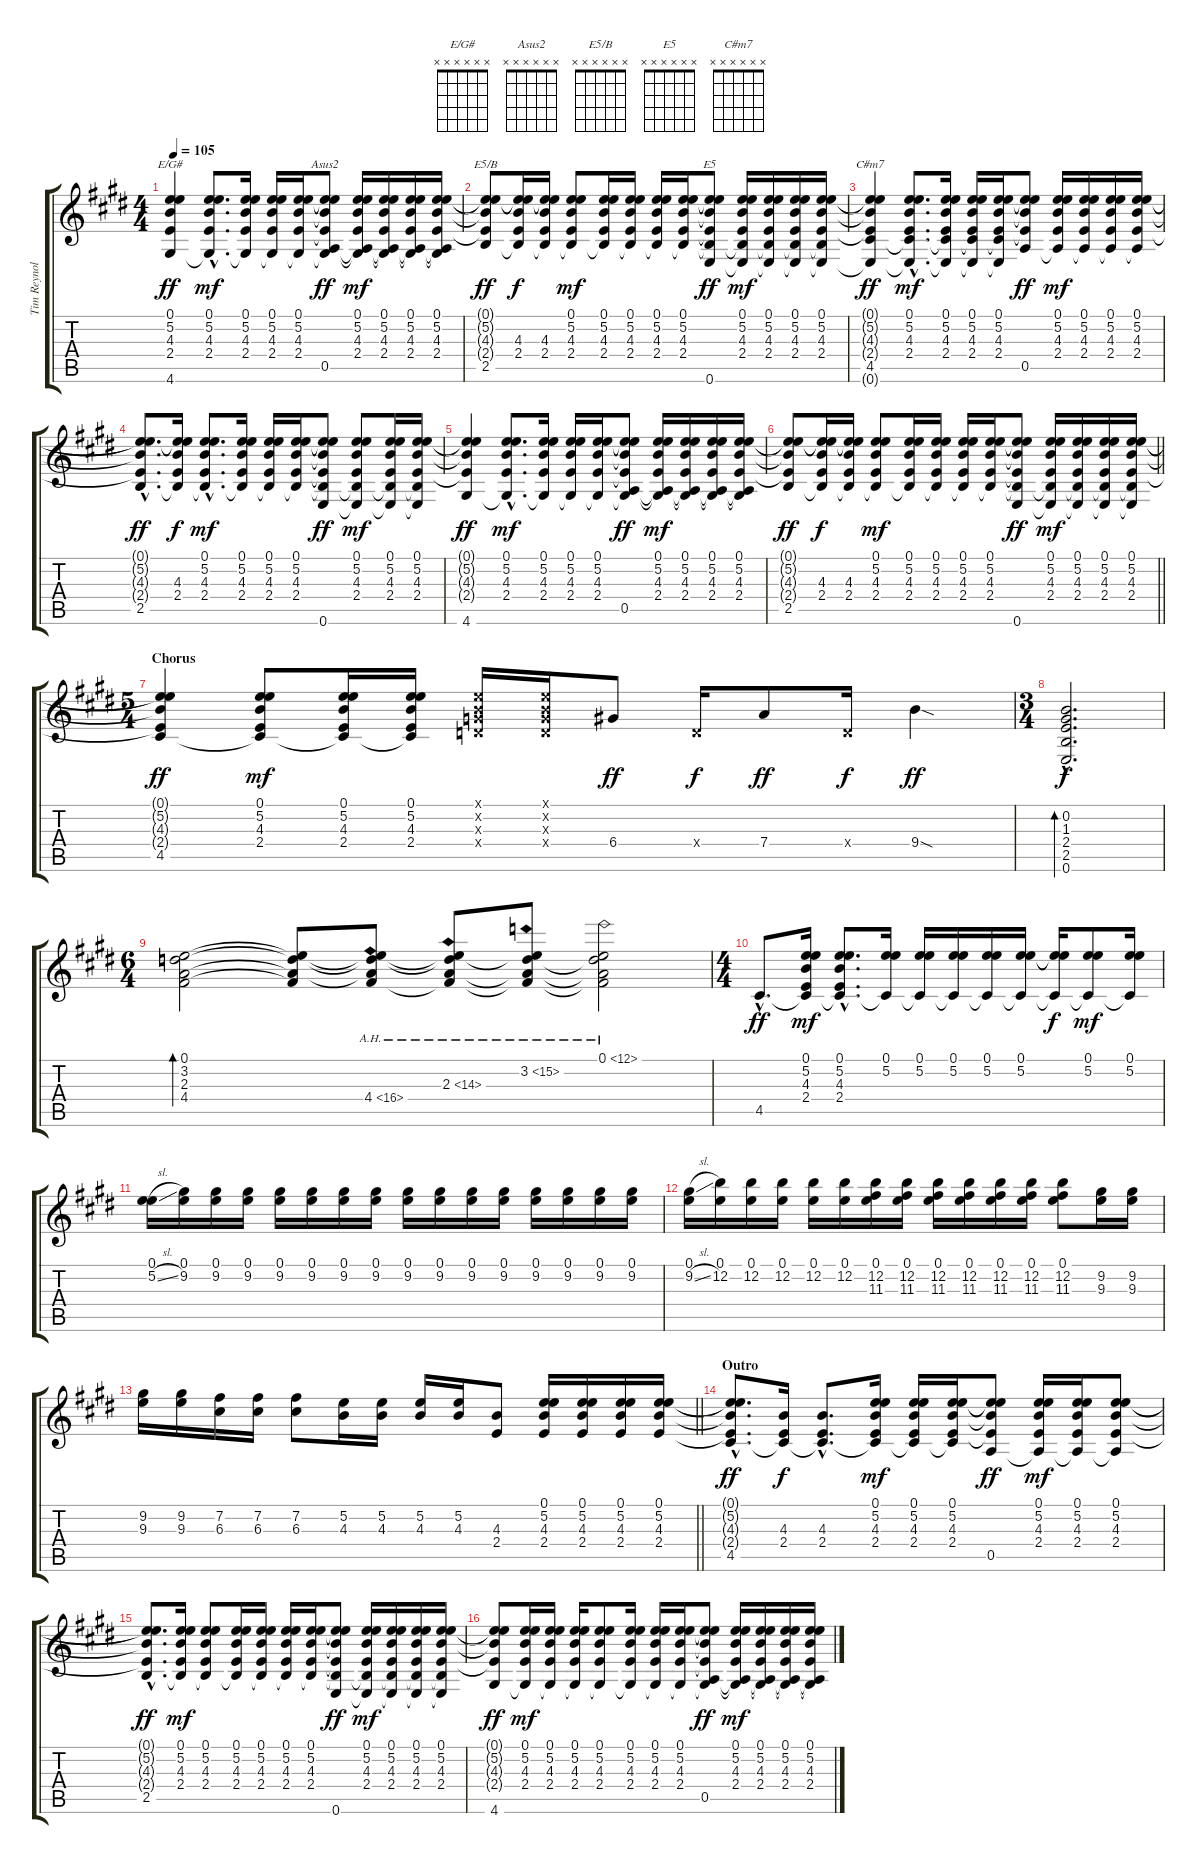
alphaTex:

\track ("Tim Reynolds" "Tim Reynol") {instrument acousticguitarsteel}
\staff {score tabs}
\tuning (E4 B3 G3 D3 A2 E2) {hide}
\chord ("E/G#" x x x x x x)
\chord ("Asus2" x x x x x x)
\chord ("E5/B" x x x x x x)
\chord ("E5" x x x x x x)
\chord ("C#m7" x x x x x x)
\ts (4 4)
\tempo 105
\clef g2
\ks c#minor
(0.1{t} 5.2{t} 4.3{t} 2.4{t} 4.6).4{ch "E/G#" dy ff} (0.1{hac} 5.2{hac} 4.3{hac} 2.4{hac} 4.6{hac t}).8{d dy mf} (0.1 5.2 4.3 2.4 4.6{t}).16 (0.1 5.2 4.3 2.4 4.6{t}).16 (0.1 5.2 4.3 2.4 4.6{t}).16 (0.1{t} 5.2{t} 4.3{t} 2.4{t} 0.5 4.6{t}).8{ch "Asus2" dy ff} (0.1 5.2 4.3 2.4 0.5{t} 4.6{t}).16{dy mf} (0.1 5.2 4.3 2.4 0.5{t} 4.6{t}).16 (0.1 5.2 4.3 2.4 0.5{t} 4.6{t}).16 (0.1 5.2 4.3 2.4 0.5{t} 4.6{t}).16 |
(0.1{t} 5.2{t} 4.3{t} 2.4{t} 2.5).8{ch "E5/B" dy ff} (0.1{t} 5.2{t} 4.3 2.4 2.5{t}).16{dy f} (0.1{t} 5.2{t} 4.3 2.4 2.5{t}).16 (0.1 5.2 4.3 2.4 2.5{t}).8{dy mf} (0.1 5.2 4.3 2.4 2.5{t}).16 (0.1 5.2 4.3 2.4 2.5{t}).16 (0.1 5.2 4.3 2.4 2.5{t}).16 (0.1 5.2 4.3 2.4 2.5{t}).16 (0.1{t} 5.2{t} 4.3{t} 2.4{t} 2.5{t} 0.6).8{ch "E5" dy ff} (0.1 5.2 4.3 2.4 2.5{t} 0.6{t}).16{dy mf} (0.1 5.2 4.3 2.4 2.5{t} 0.6{t}).16 (0.1 5.2 4.3 2.4 2.5{t} 0.6{t}).16 (0.1 5.2 4.3 2.4 2.5{t} 0.6{t}).16 |
(0.1{t} 5.2{t} 4.3{t} 2.4{t} 4.5 0.6{t}).4{ch "C#m7" dy ff} (0.1{hac} 5.2{hac} 4.3{hac} 2.4{hac} 4.5{hac t} 0.6{hac t}).8{d dy mf} (0.1 5.2 4.3 2.4 4.5{t} 0.6{t}).16 (0.1 5.2 4.3 2.4 4.5{t} 0.6{t}).16 (0.1 5.2 4.3 2.4 4.5{t} 0.6{t}).16 (0.1{t} 5.2{t} 4.3{t} 2.4{t} 0.5).8{dy ff} (0.1 5.2 4.3 2.4 0.5{t}).16{dy mf} (0.1 5.2 4.3 2.4 0.5{t}).16 (0.1 5.2 4.3 2.4 0.5{t}).16 (0.1 5.2 4.3 2.4 0.5{t}).16 |
(0.1{hac t} 5.2{hac t} 4.3{hac t} 2.4{hac t} 2.5{hac}).8{d dy ff} (0.1{t} 5.2{t} 4.3 2.4 2.5{t}).16{dy f} (0.1{hac} 5.2{hac} 4.3{hac} 2.4{hac} 2.5{hac t}).8{d dy mf} (0.1 5.2 4.3 2.4 2.5{t}).16 (0.1 5.2 4.3 2.4 2.5{t}).16 (0.1 5.2 4.3 2.4 2.5{t}).16 (0.1{t} 5.2{t} 4.3{t} 2.4{t} 2.5{t} 0.6).8{dy ff} (0.1 5.2 4.3 2.4 2.5{t} 0.6{t}).8{dy mf} (0.1 5.2 4.3 2.4 2.5{t} 0.6{t}).16 (0.1 5.2 4.3 2.4 2.5{t} 0.6{t}).16 |
(0.1{t} 5.2{t} 4.3{t} 2.4{t} 4.6).4{dy ff} (0.1{hac} 5.2{hac} 4.3{hac} 2.4{hac} 4.6{hac t}).8{d dy mf} (0.1 5.2 4.3 2.4 4.6{t}).16 (0.1 5.2 4.3 2.4 4.6{t}).16 (0.1 5.2 4.3 2.4 4.6{t}).16 (0.1{t} 5.2{t} 4.3{t} 2.4{t} 0.5 4.6{t}).8{dy ff} (0.1 5.2 4.3 2.4 0.5{t} 4.6{t}).16{dy mf} (0.1 5.2 4.3 2.4 0.5{t} 4.6{t}).16 (0.1 5.2 4.3 2.4 0.5{t} 4.6{t}).16 (0.1 5.2 4.3 2.4 0.5{t} 4.6{t}).16 |
\barLineRight lightlight
(0.1{t} 5.2{t} 4.3{t} 2.4{t} 2.5).8{dy ff} (0.1{t} 5.2{t} 4.3 2.4 2.5{t}).16{dy f} (0.1{t} 5.2{t} 4.3 2.4 2.5{t}).16 (0.1 5.2 4.3 2.4 2.5{t}).8{dy mf} (0.1 5.2 4.3 2.4 2.5{t}).16 (0.1 5.2 4.3 2.4 2.5{t}).16 (0.1 5.2 4.3 2.4 2.5{t}).16 (0.1 5.2 4.3 2.4 2.5{t}).16 (0.1{t} 5.2{t} 4.3{t} 2.4{t} 2.5{t} 0.6).8{dy ff} (0.1 5.2 4.3 2.4 2.5{t} 0.6{t}).16{dy mf} (0.1 5.2 4.3 2.4 2.5{t} 0.6{t}).16 (0.1 5.2 4.3 2.4 2.5{t} 0.6{t}).16 (0.1 5.2 4.3 2.4 2.5{t} 0.6{t}).16 |
\ts (5 4)
\section ("" "Chorus")
(0.1{t} 5.2{t} 4.3{t} 2.4{t} 4.5).4{dy ff} (0.1 5.2 4.3 2.4 4.5{t}).8{dy mf} (0.1 5.2 4.3 2.4 4.5{t}).16 (0.1 5.2 4.3 2.4 4.5{t}).16 (0.1{x} 0.2{x} 0.3{x} 0.4{x}).16 (0.1{x} 0.2{x} 0.3{x} 0.4{x}).16 6.4.8{dy ff} 0.4{x}.16{dy f} 7.4.8{dy ff} 0.4{x}.16{dy f} 9.4{sod}.4{dy ff} |
\ts (3 4)
(0.2{hac} 1.3{hac} 2.4{hac} 2.5{hac} 0.6{hac}).2{d bd 240 dy f} |
\ts (6 4)
(0.1 3.2 2.3 4.4).2{bd 240} (0.1{t} 3.2{t} 2.3{t} 4.4{t}).8 (0.1{t} 3.2{t} 2.3{t} 4.4{ah 12}).8 (0.1{t} 3.2{t} 2.3{ah 12} 4.4{t}).8 (0.1{t} 3.2{ah 12} 2.3{t} 4.4{t}).8 (0.1{ah 12} 3.2{t} 2.3{t} 4.4{t}).2 |
\ts (4 4)
4.5{hac}.8{d dy ff} (0.1 5.2 4.3 2.4 4.5{t}).16{dy mf} (0.1{hac} 5.2{hac} 4.3{hac} 2.4{hac} 4.5{hac t}).8{d} (0.1 5.2 4.5{t}).16 (0.1 5.2 4.5{t}).16 (0.1 5.2 4.5{t}).16 (0.1 5.2 4.5{t}).16 (0.1 5.2 4.5{t}).16 (0.1{t} 5.2{t} 4.5{t}).16{dy f} (0.1 5.2 4.5{t}).8{dy mf} (0.1 5.2 4.5{t}).16 |
(0.1 5.2{sl}).16 (0.1 9.2).16 (0.1 9.2).16 (0.1 9.2).16 (0.1 9.2).16 (0.1 9.2).16 (0.1 9.2).16 (0.1 9.2).16 (0.1 9.2).16 (0.1 9.2).16 (0.1 9.2).16 (0.1 9.2).16 (0.1 9.2).16 (0.1 9.2).16 (0.1 9.2).16 (0.1 9.2).16 |
(0.1 9.2{sl}).16 (0.1 12.2).16 (0.1 12.2).16 (0.1 12.2).16 (0.1 12.2).16 (0.1 12.2).16 (0.1 12.2 11.3).16 (0.1 12.2 11.3).16 (0.1 12.2 11.3).16 (0.1 12.2 11.3).16 (0.1 12.2 11.3).16 (0.1 12.2 11.3).16 (0.1 12.2 11.3).8 (9.2 9.3).16 (9.2 9.3).16 |
\barLineRight lightlight
(9.2 9.3).16 (9.2 9.3).16 (7.2 6.3).16 (7.2 6.3).16 (7.2 6.3).8 (5.2 4.3).16 (5.2 4.3).16 (5.2 4.3).16 (5.2 4.3).16 (4.3 2.4).8 (0.1 5.2 4.3 2.4).16 (0.1 5.2 4.3 2.4).16 (0.1 5.2 4.3 2.4).16 (0.1 5.2 4.3 2.4).16 |
\section ("" "Outro")
(0.1{hac t} 5.2{hac t} 4.3{hac t} 2.4{hac t} 4.5{hac}).8{d dy ff} (4.3 2.4 4.5{t}).16{dy f} (4.3{hac} 2.4{hac} 4.5{hac t}).8{d} (0.1 5.2 4.3 2.4 4.5{t}).16{dy mf} (0.1 5.2 4.3 2.4 4.5{t}).16 (0.1 5.2 4.3 2.4 4.5{t}).16 (0.1{t} 5.2{t} 4.3{t} 2.4{t} 0.5).8{dy ff} (0.1 5.2 4.3 2.4 0.5{t}).16{dy mf} (0.1 5.2 4.3 2.4 0.5{t}).16 (0.1 5.2 4.3 2.4 0.5{t}).8 |
(0.1{hac t} 5.2{hac t} 4.3{hac t} 2.4{hac t} 2.5{hac}).8{d dy ff} (0.1 5.2 4.3 2.4 2.5{t}).16{dy mf} (0.1 5.2 4.3 2.4 2.5{t}).8 (0.1 5.2 4.3 2.4 2.5{t}).16 (0.1 5.2 4.3 2.4 2.5{t}).16 (0.1 5.2 4.3 2.4 2.5{t}).16 (0.1 5.2 4.3 2.4 2.5{t}).16 (0.1{t} 5.2{t} 4.3{t} 2.4{t} 2.5{t} 0.6).8{dy ff} (0.1 5.2 4.3 2.4 2.5{t} 0.6{t}).16{dy mf} (0.1 5.2 4.3 2.4 2.5{t} 0.6{t}).16 (0.1 5.2 4.3 2.4 2.5{t} 0.6{t}).16 (0.1 5.2 4.3 2.4 2.5{t} 0.6{t}).16 |
(0.1{t} 5.2{t} 4.3{t} 2.4{t} 4.6).8{dy ff} (0.1 5.2 4.3 2.4 4.6{t}).16{dy mf} (0.1 5.2 4.3 2.4 4.6{t}).16 (0.1 5.2 4.3 2.4 4.6{t}).16 (0.1 5.2 4.3 2.4 4.6{t}).8 (0.1 5.2 4.3 2.4 4.6{t}).16 (0.1 5.2 4.3 2.4 4.6{t}).16 (0.1 5.2 4.3 2.4 4.6{t}).16 (0.1{t} 5.2{t} 4.3{t} 2.4{t} 0.5 4.6{t}).8{dy ff} (0.1 5.2 4.3 2.4 0.5{t} 4.6{t}).16{dy mf} (0.1 5.2 4.3 2.4 0.5{t} 4.6{t}).16 (0.1 5.2 4.3 2.4 0.5{t} 4.6{t}).16 (0.1 5.2 4.3 2.4 0.5{t} 4.6{t}).16
